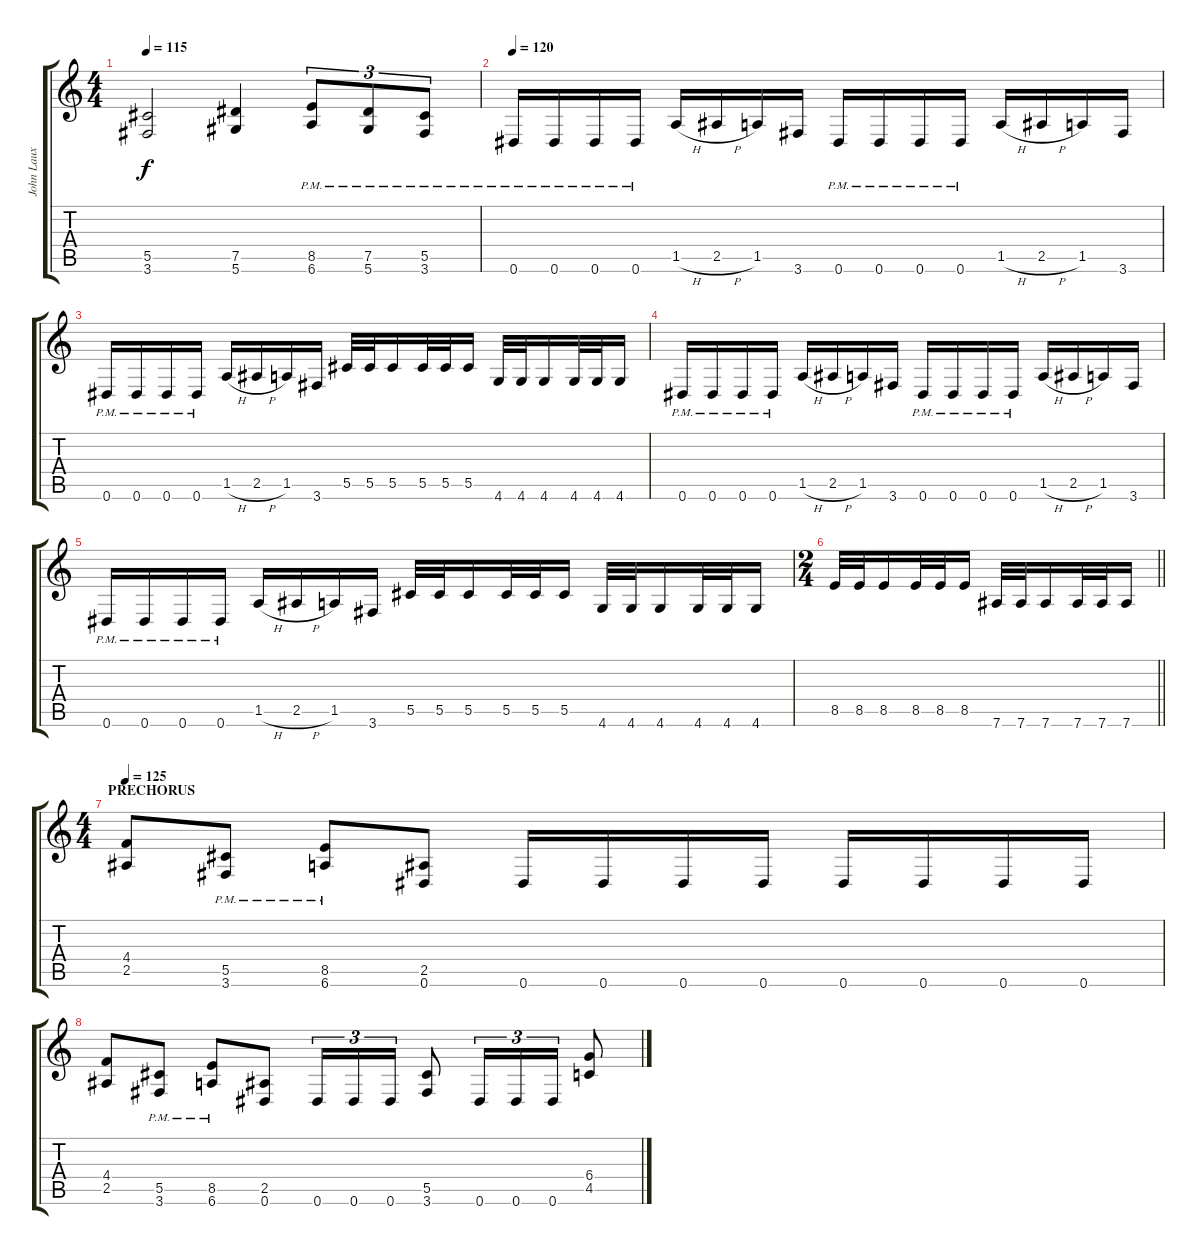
\track ("John Laux" "John Laux") {instrument distortionguitar}
\staff {score tabs}
\tuning (Eb4 Bb3 Gb3 Db3 Ab2 Eb2) {hide}
\ts (4 4)
\tempo 115
\clef g2
\ks c
(5.5 3.6).2{dy f} (7.5 5.6).4 (8.5{pm} 6.6{pm}).8{tu (3 2)} (7.5{pm} 5.6{pm}).8{tu (3 2)} (5.5{pm} 3.6{pm}).8{tu (3 2)} |
\tempo 120
0.6{pm}.16 0.6{pm}.16 0.6{pm}.16 0.6{pm}.16 1.5{h}.16 2.5{h}.16 1.5.16 3.6.16 0.6{pm}.16 0.6{pm}.16 0.6{pm}.16 0.6{pm}.16 1.5{h}.16 2.5{h}.16 1.5.16 3.6.16 |
0.6{pm}.16 0.6{pm}.16 0.6{pm}.16 0.6{pm}.16 1.5{h}.16 2.5{h}.16 1.5.16 3.6.16 5.5.32 5.5.32 5.5.16 5.5.32 5.5.32 5.5.16 4.6.32 4.6.32 4.6.16 4.6.32 4.6.32 4.6.16 |
0.6{pm}.16 0.6{pm}.16 0.6{pm}.16 0.6{pm}.16 1.5{h}.16 2.5{h}.16 1.5.16 3.6.16 0.6{pm}.16 0.6{pm}.16 0.6{pm}.16 0.6{pm}.16 1.5{h}.16 2.5{h}.16 1.5.16 3.6.16 |
0.6{pm}.16 0.6{pm}.16 0.6{pm}.16 0.6{pm}.16 1.5{h}.16 2.5{h}.16 1.5.16 3.6.16 5.5.32 5.5.32 5.5.16 5.5.32 5.5.32 5.5.16 4.6.32 4.6.32 4.6.16 4.6.32 4.6.32 4.6.16 |
\ts (2 4)
\barLineRight lightlight
8.5.32 8.5.32 8.5.16 8.5.32 8.5.32 8.5.16 7.6.32 7.6.32 7.6.16 7.6.32 7.6.32 7.6.16 |
\ts (4 4)
\section ("" "PRECHORUS")
\tempo 125
(4.4 2.5).8 (5.5{pm} 3.6{pm}).8 (8.5{pm} 6.6{pm}).8 (2.5 0.6).8 0.6.16 0.6.16 0.6.16 0.6.16 0.6.16 0.6.16 0.6.16 0.6.16 |
(4.4 2.5).8 (5.5{pm} 3.6{pm}).8 (8.5{pm} 6.6{pm}).8 (2.5 0.6).8 0.6.16{tu (3 2)} 0.6.16{tu (3 2)} 0.6.16{tu (3 2)} (5.5 3.6).8 0.6.16{tu (3 2)} 0.6.16{tu (3 2)} 0.6.16{tu (3 2)} (6.4 4.5).8
